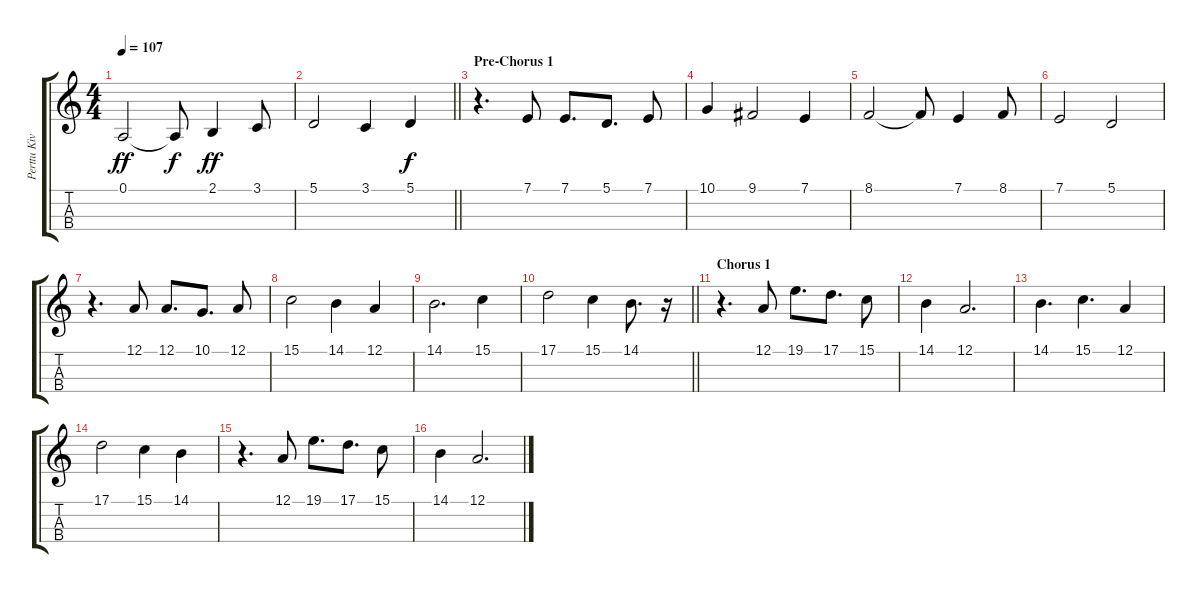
\track ("Perttu Kivilaakso" "Perttu Kiv") {instrument cello}
\staff {score tabs}
\tuning (A3 D3 G2 C2) {hide}
\ts (4 4)
\tempo 107
\clef g2
\ks c
0.1.2{dy ff} 0.1{t}.8{dy f} 2.1.4{dy ff} 3.1.8 |
\barLineRight lightlight
5.1.2 3.1.4 5.1.4{dy f} |
\section ("" "Pre-Chorus 1")
r.4{d} 7.1.8 7.1.8{d} 5.1.8{d} 7.1.8 |
10.1.4 9.1.2 7.1.4 |
8.1.2 8.1{t}.8 7.1.4 8.1.8 |
7.1.2 5.1.2 |
r.4{d} 12.1.8 12.1.8{d} 10.1.8{d} 12.1.8 |
15.1.2 14.1.4 12.1.4 |
14.1.2{d} 15.1.4 |
\barLineRight lightlight
17.1.2 15.1.4 14.1.8{d} r.16 |
\section ("" "Chorus 1")
r.4{d} 12.1.8 19.1.8{d} 17.1.8{d} 15.1.8 |
14.1.4 12.1.2{d} |
14.1.4{d} 15.1.4{d} 12.1.4 |
17.1.2 15.1.4 14.1.4 |
r.4{d} 12.1.8 19.1.8{d} 17.1.8{d} 15.1.8 |
14.1.4 12.1.2{d}
